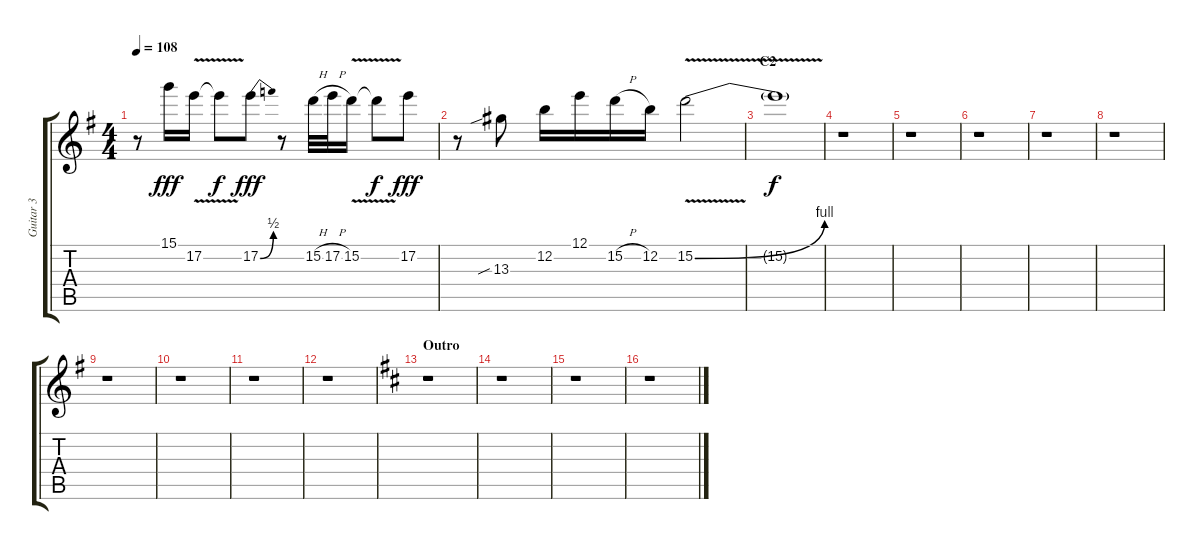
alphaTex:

\track ("Guitar 3" "Guitar 3") {instrument distortionguitar}
\staff {score tabs}
\tuning (E4 B3 G3 D3 A2 E2) {hide}
\ts (4 4)
\tempo 108
\clef g2
\ks g
r.8{dy f} 15.1.16{dy fff} 17.2{v}.16 17.2{t}.8{dy f} 17.2{be (bend 0 0 60 2)}.8{dy fff} r.8 15.2{h}.32 17.2{h}.32 15.2{v}.16 15.2{t}.8{dy f} 17.2.8{dy fff} |
r.8 13.3{sib}.8 12.2.16 12.1.16 15.2{h}.16 12.2.16 15.2{be (bend 0 0 60 4) v}.2 |
\section ("" "C2")
15.2{t}.1{dy f} |
r.1 |
r.1 |
r.1 |
r.1 |
r.1 |
r.1 |
r.1 |
r.1 |
r.1 |
\section ("" "Outro")
\ks d
r.1 |
r.1 |
r.1 |
r.1
